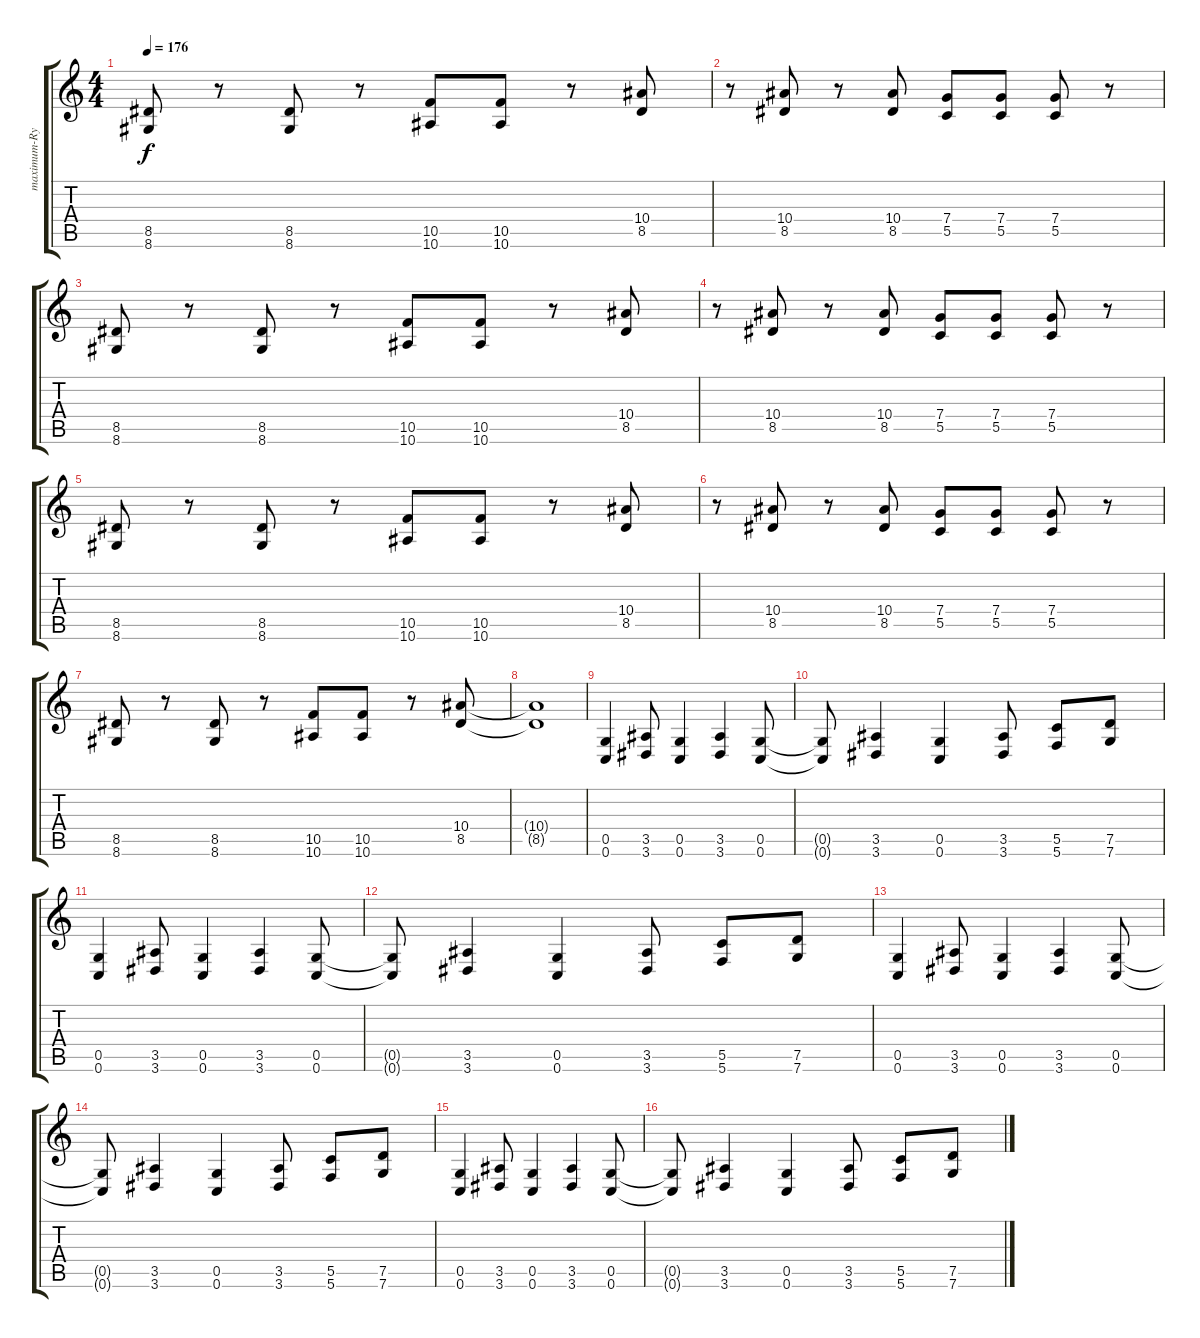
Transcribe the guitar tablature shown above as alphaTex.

\track ("maximum-Ryo-kun" "maximum-Ry") {instrument overdrivenguitar}
\staff {score tabs}
\tuning (D4 A3 F3 C3 G2 C2) {hide}
\ts (4 4)
\tempo 176
\clef g2
\ks c
(8.5 8.6).8{dy f} r.8 (8.5 8.6).8 r.8 (10.5 10.6).8 (10.5 10.6).8 r.8 (10.4 8.5).8 |
r.8 (10.4 8.5).8 r.8 (10.4 8.5).8 (7.4 5.5).8 (7.4 5.5).8 (7.4 5.5).8 r.8 |
(8.5 8.6).8 r.8 (8.5 8.6).8 r.8 (10.5 10.6).8 (10.5 10.6).8 r.8 (10.4 8.5).8 |
r.8 (10.4 8.5).8 r.8 (10.4 8.5).8 (7.4 5.5).8 (7.4 5.5).8 (7.4 5.5).8 r.8 |
(8.5 8.6).8 r.8 (8.5 8.6).8 r.8 (10.5 10.6).8 (10.5 10.6).8 r.8 (10.4 8.5).8 |
r.8 (10.4 8.5).8 r.8 (10.4 8.5).8 (7.4 5.5).8 (7.4 5.5).8 (7.4 5.5).8 r.8 |
(8.5 8.6).8 r.8 (8.5 8.6).8 r.8 (10.5 10.6).8 (10.5 10.6).8 r.8 (10.4 8.5).8 |
(10.4{t} 8.5{t}).1 |
(0.5 0.6).4 (3.5 3.6).8 (0.5 0.6).4 (3.5 3.6).4 (0.5 0.6).8 |
(0.5{t} 0.6{t}).8 (3.5 3.6).4 (0.5 0.6).4 (3.5 3.6).8 (5.5 5.6).8 (7.5 7.6).8 |
(0.5 0.6).4 (3.5 3.6).8 (0.5 0.6).4 (3.5 3.6).4 (0.5 0.6).8 |
(0.5{t} 0.6{t}).8 (3.5 3.6).4 (0.5 0.6).4 (3.5 3.6).8 (5.5 5.6).8 (7.5 7.6).8 |
(0.5 0.6).4 (3.5 3.6).8 (0.5 0.6).4 (3.5 3.6).4 (0.5 0.6).8 |
(0.5{t} 0.6{t}).8 (3.5 3.6).4 (0.5 0.6).4 (3.5 3.6).8 (5.5 5.6).8 (7.5 7.6).8 |
(0.5 0.6).4 (3.5 3.6).8 (0.5 0.6).4 (3.5 3.6).4 (0.5 0.6).8 |
(0.5{t} 0.6{t}).8 (3.5 3.6).4 (0.5 0.6).4 (3.5 3.6).8 (5.5 5.6).8 (7.5 7.6).8
